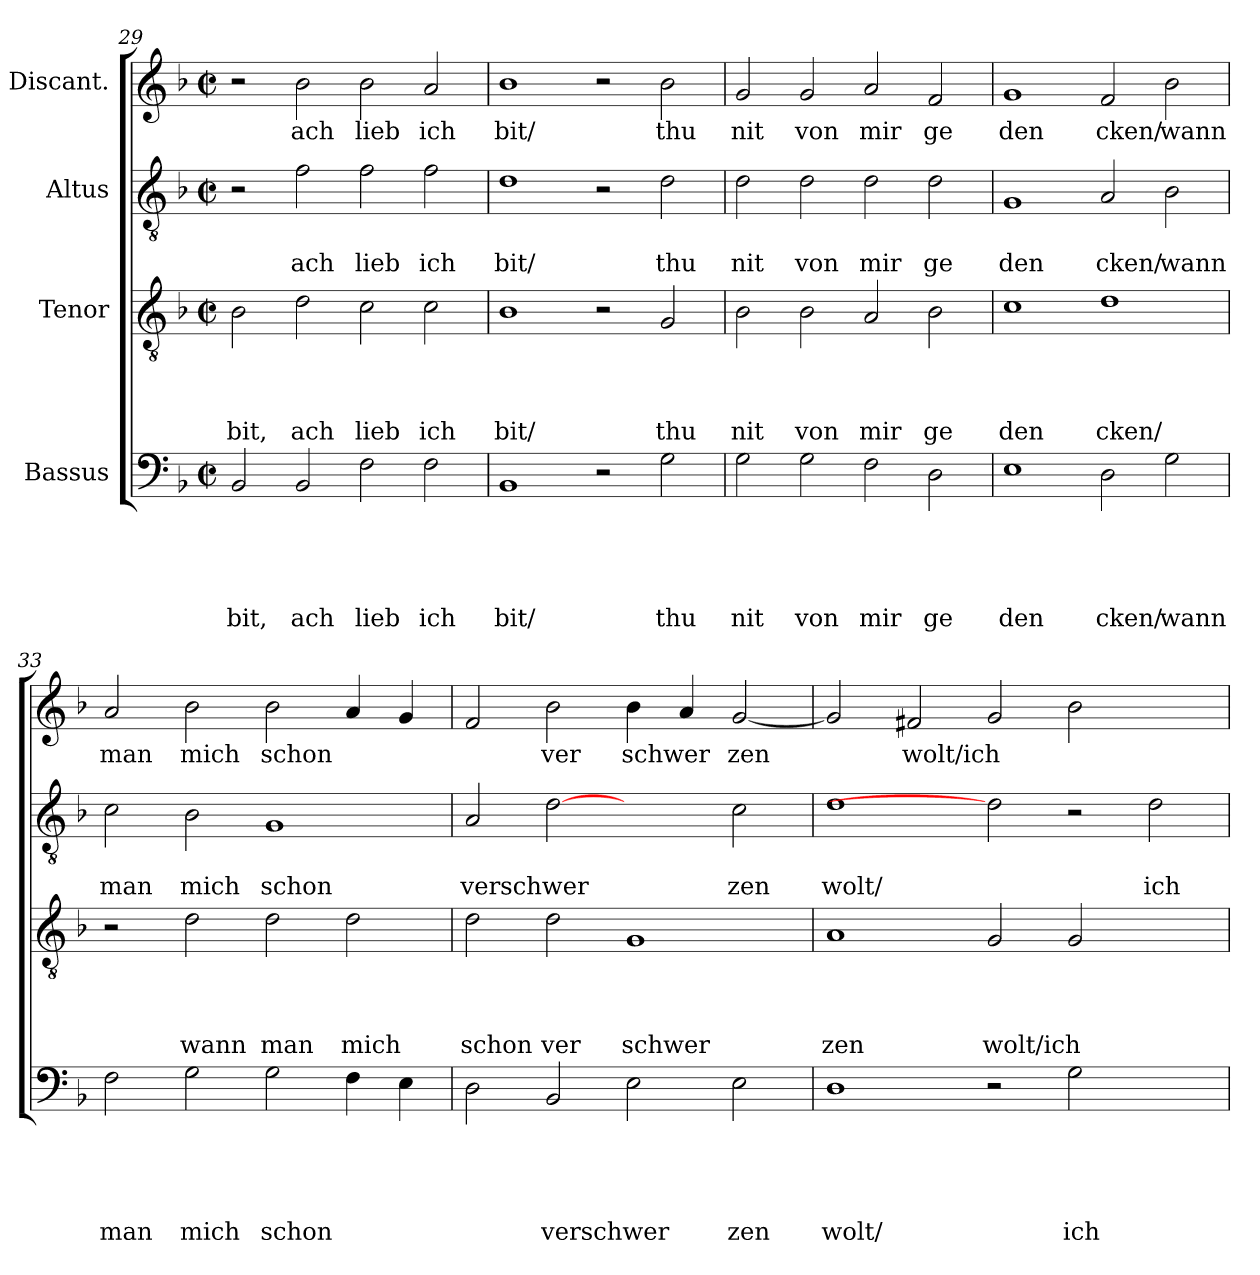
**kern	**text	**text	**text	**text	**text	**kern	**text	**text	**text	**text	**kern	**text	**text	**kern	**text
*part4	*part4	*part4	*part4	*part4	*part4	*part3	*part3	*part3	*part3	*part3	*part2	*part2	*part2	*part1	*part1
*staff4	*staff4	*staff4	*staff4	*staff4	*staff4	*staff3	*staff3	*staff3	*staff3	*staff3	*staff2	*staff2	*staff2	*staff1	*staff1
*I"Bassus	*	*	*	*	*	*I"Tenor	*	*	*	*	*I"Altus	*	*	*I"Discant.	*
*clefF4	*	*	*	*	*	*clefGv2	*	*	*	*	*clefGv2	*	*	*clefG2	*
*k[b-]	*	*	*	*	*	*k[b-]	*	*	*	*	*k[b-]	*	*	*k[b-]	*
*F:	*	*	*	*	*	*F:	*	*	*	*	*F:	*	*	*F:	*
*M2/2	*	*	*	*	*	*M2/2	*	*	*	*	*M2/2	*	*	*M2/2	*
*met(c|)	*	*	*	*	*	*met(c|)	*	*	*	*	*met(c|)	*	*	*met(c|)	*
=29	=29	=29	=29	=29	=29	=29	=29	=29	=29	=29	=29	=29	=29	=29	=29
!	!	!	!	!	!LO:LY:b	!	!	!	!	!LO:LY:b	!	!	!	!	!
2BB-/	.	.	.	.	bit,	2B-\	.	.	.	bit,	2r	.	.	2r	.
!	!	!	!	!	!LO:LY:b	!	!	!	!	!LO:LY:b	!	!	!LO:LY:b	!	!LO:LY:b
2BB-/	.	.	.	.	ach	2d\	.	.	.	ach	2f\	.	ach	2b-\	ach
!	!	!	!	!	!LO:LY:b	!	!	!	!	!LO:LY:b	!	!	!LO:LY:b	!	!LO:LY:b
2F\	.	.	.	.	lieb	2c\	.	.	.	lieb	2f\	.	lieb	2b-\	lieb
!	!	!	!	!	!LO:LY:b	!	!	!	!	!LO:LY:b	!	!	!LO:LY:b	!	!LO:LY:b
2F\	.	.	.	.	ich	2c\	.	.	.	ich	2f\	.	ich	2a/	ich
!!LO:LB:g=z
=30	=30	=30	=30	=30	=30	=30	=30	=30	=30	=30	=30	=30	=30	=30	=30
!	!	!	!	!	!LO:LY:b	!	!	!	!	!LO:LY:b	!	!	!LO:LY:b	!	!LO:LY:b
1BB-	.	.	.	.	bit/	1B-	.	.	.	bit/	1d	.	bit/	1b-	bit/
2r	.	.	.	.	.	2r	.	.	.	.	2r	.	.	2r	.
!	!	!	!	!	!LO:LY:b	!	!	!	!	!LO:LY:b	!	!	!LO:LY:b	!	!LO:LY:b
2G\	.	.	.	.	thu	2G/	.	.	.	thu	2d\	.	thu	2b-\	thu
=31	=31	=31	=31	=31	=31	=31	=31	=31	=31	=31	=31	=31	=31	=31	=31
!	!	!	!	!	!LO:LY:b	!	!	!	!	!LO:LY:b	!	!	!LO:LY:b	!	!LO:LY:b
2G\	.	.	.	.	nit	2B-\	.	.	.	nit	2d\	.	nit	2g/	nit
!	!	!	!	!	!LO:LY:b	!	!	!	!	!LO:LY:b	!	!	!LO:LY:b	!	!LO:LY:b
2G\	.	.	.	.	von	2B-\	.	.	.	von	2d\	.	von	2g/	von
!	!	!	!	!	!LO:LY:b	!	!	!	!	!LO:LY:b	!	!	!LO:LY:b	!	!LO:LY:b
2F\	.	.	.	.	mir	2A/	.	.	.	mir	2d\	.	mir	2a/	mir
!	!	!	!	!	!LO:LY:b	!	!	!	!	!LO:LY:b	!	!	!LO:LY:b	!	!LO:LY:b
2D\	.	.	.	.	ge	2B-\	.	.	.	ge	2d\	.	ge	2f/	ge
=32	=32	=32	=32	=32	=32	=32	=32	=32	=32	=32	=32	=32	=32	=32	=32
!	!	!	!	!	!LO:LY:b	!	!	!	!	!LO:LY:b	!	!	!LO:LY:b	!	!LO:LY:b
1E	.	.	.	.	den	1c	.	.	.	den	1G	.	den	1g	den
!	!	!	!	!	!LO:LY:b	!	!	!	!	!LO:LY:b	!	!	!LO:LY:b	!	!LO:LY:b
2D\	.	.	.	.	cken/	1d	.	.	.	cken/	2A/	.	cken/	2f/	cken/
!	!	!	!	!	!LO:LY:b	!	!	!	!	!	!	!	!LO:LY:b	!	!LO:LY:b
2G\	.	.	.	.	wann	.	.	.	.	.	2B-\	.	wann	2b-\	wann
=33	=33	=33	=33	=33	=33	=33	=33	=33	=33	=33	=33	=33	=33	=33	=33
!	!	!	!	!	!LO:LY:b	!	!	!	!	!	!	!	!LO:LY:b	!	!LO:LY:b
2F\	.	.	.	.	man	2r	.	.	.	.	2c\	.	man	2a/	man
!	!	!	!	!	!LO:LY:b	!	!	!	!	!LO:LY:b	!	!	!LO:LY:b	!	!LO:LY:b
2G\	.	.	.	.	mich	2d\	.	.	.	wann	2B-\	.	mich	2b-\	mich
!	!	!	!	!	!LO:LY:b	!	!	!	!	!LO:LY:b	!	!	!LO:LY:b	!	!LO:LY:b
2G\	.	.	.	.	schon	2d\	.	.	.	man	1G	.	schon	2b-\	schon
!	!	!	!	!	!	!	!	!	!	!LO:LY:b	!	!	!	!	!
4F\	.	.	.	.	.	2d\	.	.	.	mich	.	.	.	4a/	.
4E\	.	.	.	.	.	.	.	.	.	.	.	.	.	4g/	.
=34	=34	=34	=34	=34	=34	=34	=34	=34	=34	=34	=34	=34	=34	=34	=34
!	!	!	!	!	!	!	!	!	!	!LO:LY:b	!	!	!LO:LY:b	!	!
2D\	.	.	.	.	.	2d\	.	.	.	schon	2A/	.	verschwer	2f/	.
!	!	!	!	!	!LO:LY:b	!	!	!	!	!LO:LY:b	!	!	!	!	!LO:LY:b
2BB-/	.	.	.	.	verschwer	2d\	.	.	.	ver	[2d	.	.	2b-\	ver
!	!	!	!	!	!	!	!	!	!	!LO:LY:b	!	!	!	!	!LO:LY:b
2E\	.	.	.	.	.	1G	.	.	.	schwer	2ryy	.	.	4b-\	schwer
.	.	.	.	.	.	.	.	.	.	.	.	.	.	4a/	.
!	!	!	!	!	!LO:LY:b	!	!	!	!	!	!	!	!LO:LY:b	!	!LO:LY:b
2E\	.	.	.	.	zen	.	.	.	.	.	2c\	.	zen	[>2g/	zen
!!LO:PB:g=z
=35	=35	=35	=35	=35	=35	=35	=35	=35	=35	=35	=35	=35	=35	=35	=35
!	!	!	!	!	!LO:LY:b	!	!	!	!	!LO:LY:b	!	!	!LO:LY:b	!	!
1D	.	.	.	.	wolt/	1A	.	.	.	zen	1d	.	wolt/	2g/]	.
!	!	!	!	!	!	!	!	!	!	!	!	!	!	!	!LO:LY:b
.	.	.	.	.	.	.	.	.	.	.	.	.	.	2f#/	wolt/ich
!	!	!	!	!	!	!	!	!	!	!LO:LY:b	!	!	!	!	!
2r	.	.	.	.	.	2G/	.	.	.	wolt/ich	2d]	.	.	2g/	.
!	!	!	!	!	!LO:LY:b	!	!	!	!	!	!	!	!	!	!
2G\	.	.	.	.	ich	2G/	.	.	.	.	2r	.	.	2b-\	.
!	!	!	!	!	!	!	!	!	!	!	!	!	!LO:LY:b	!	!
2ryy	.	.	.	.	.	2ryy	.	.	.	.	2d\	.	ich	2ryy	.
=	=	=	=	=	=	=	=	=	=	=	=	=	=	=	=
*-	*-	*-	*-	*-	*-	*-	*-	*-	*-	*-	*-	*-	*-	*-	*-
